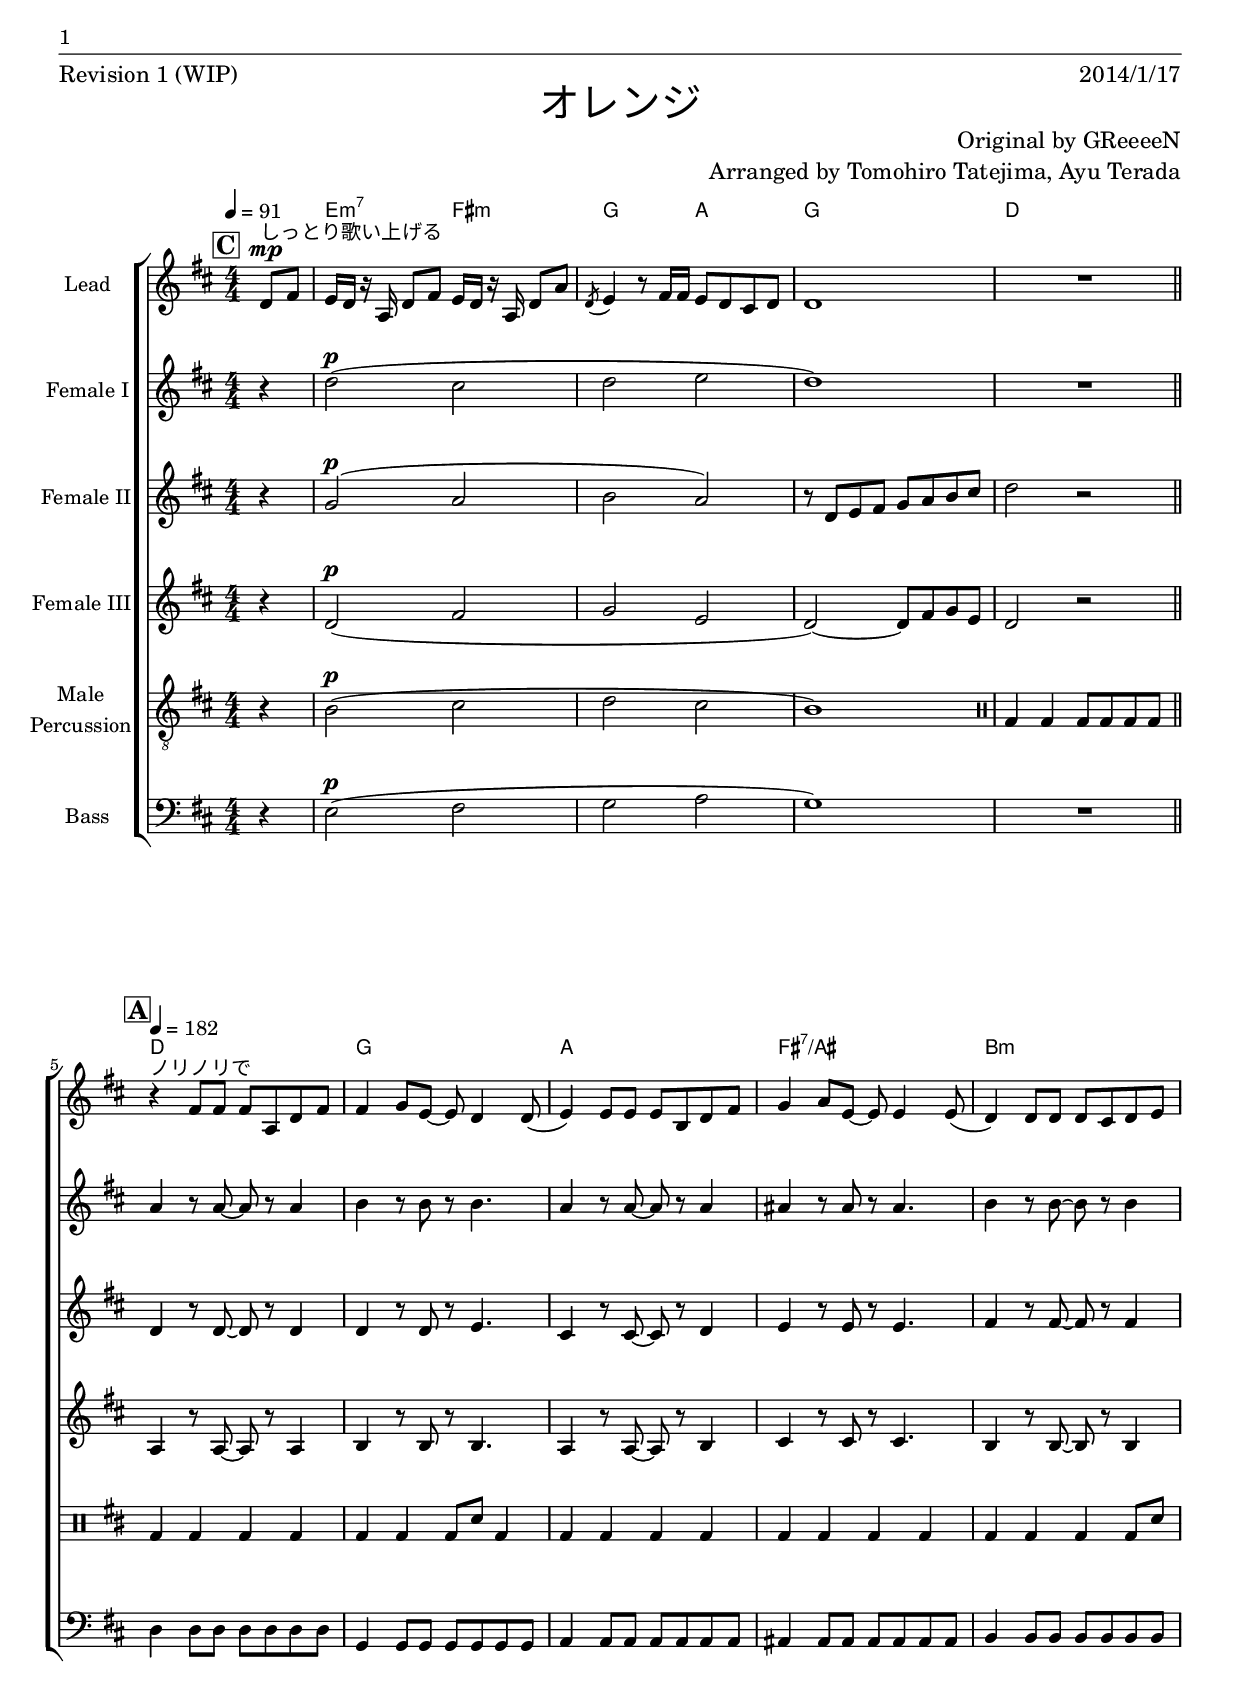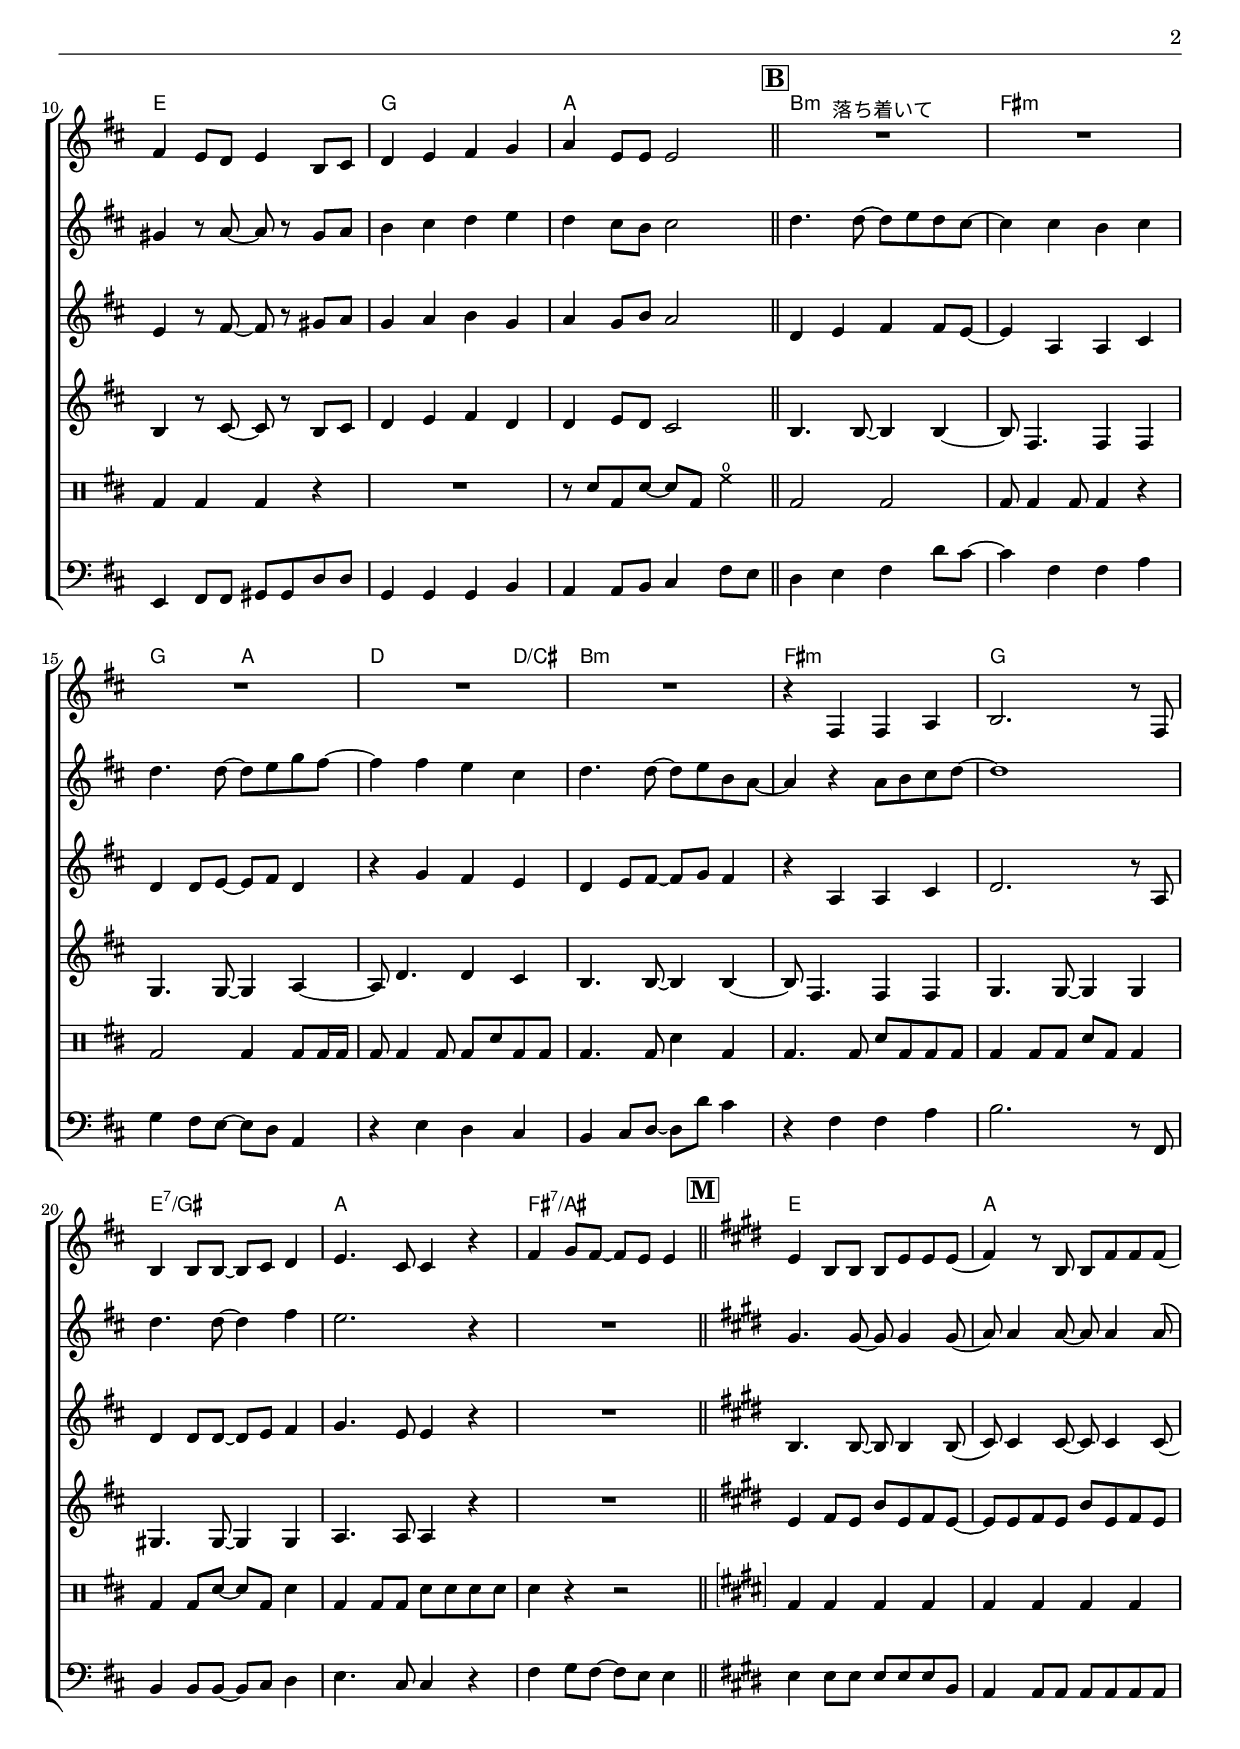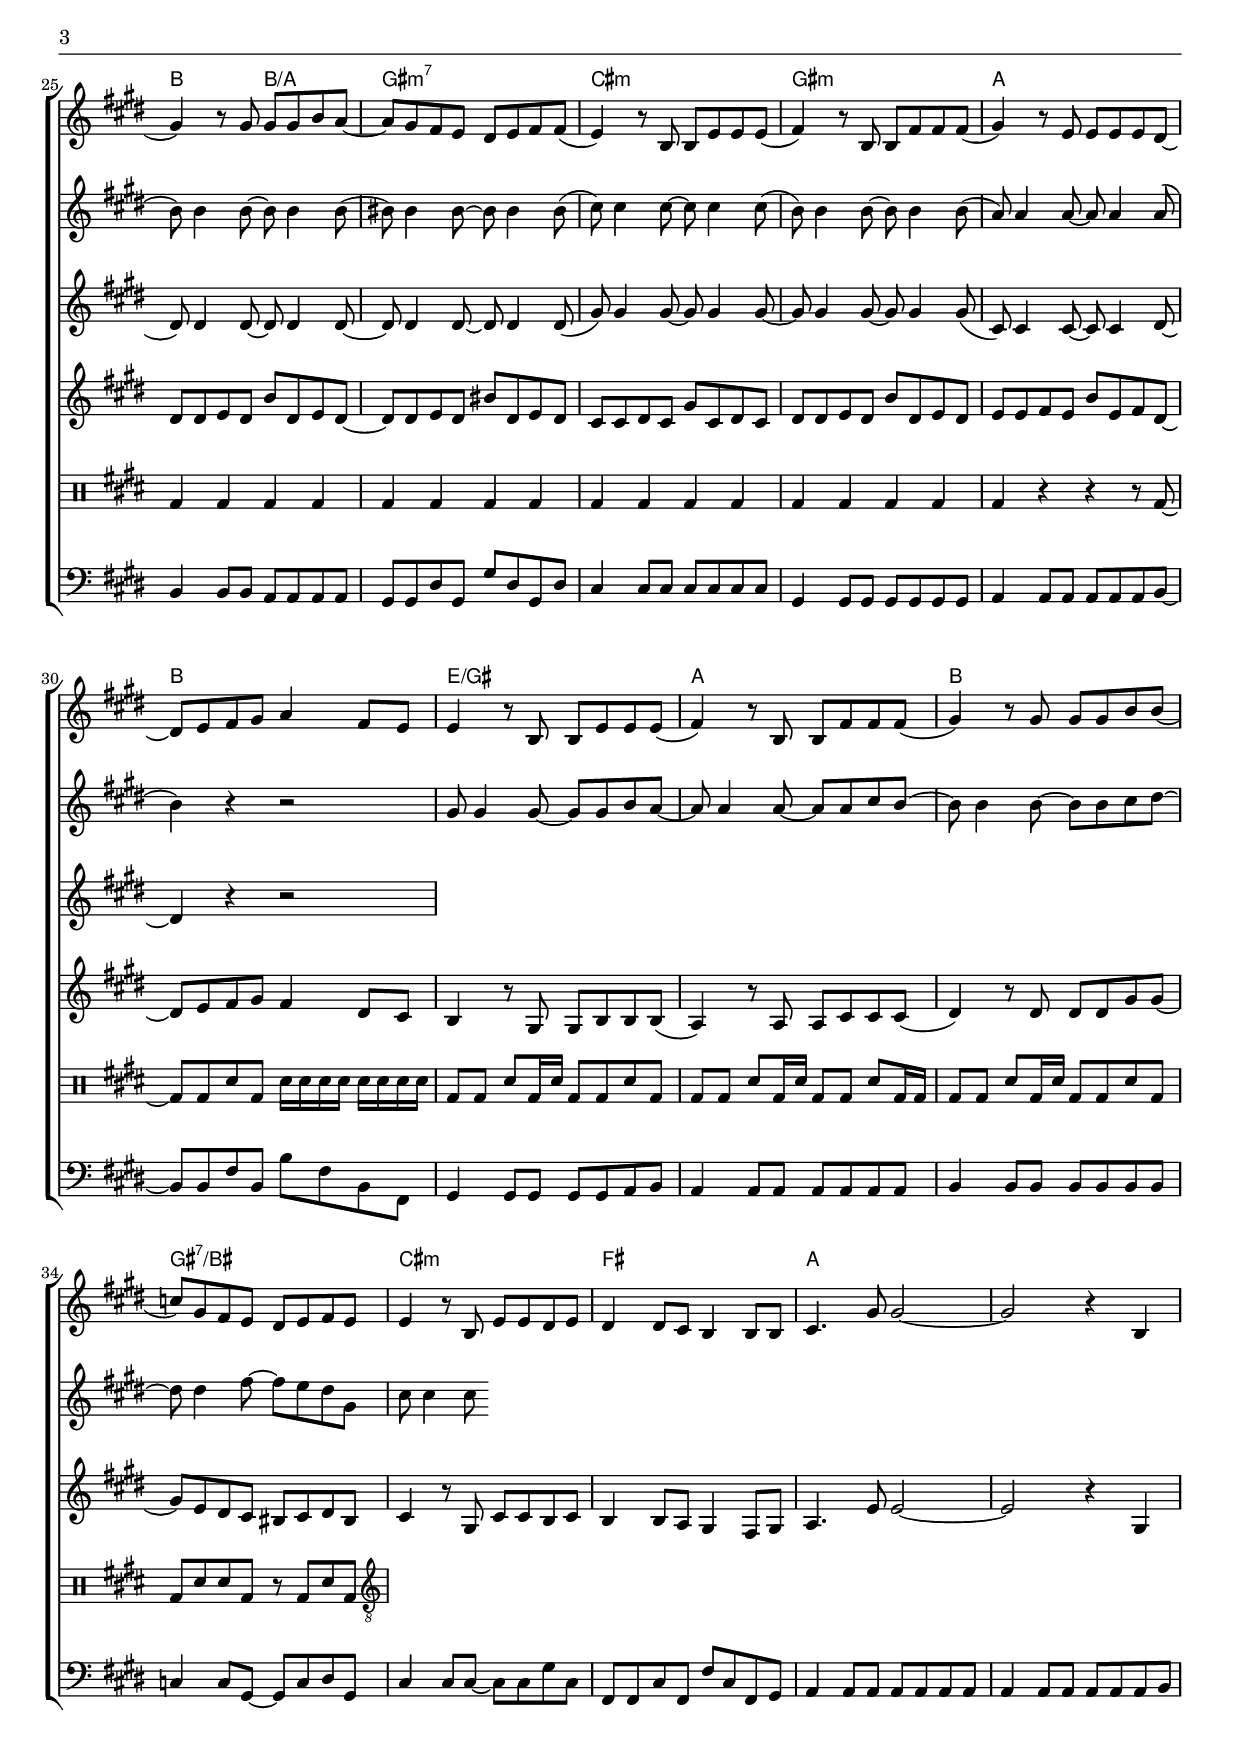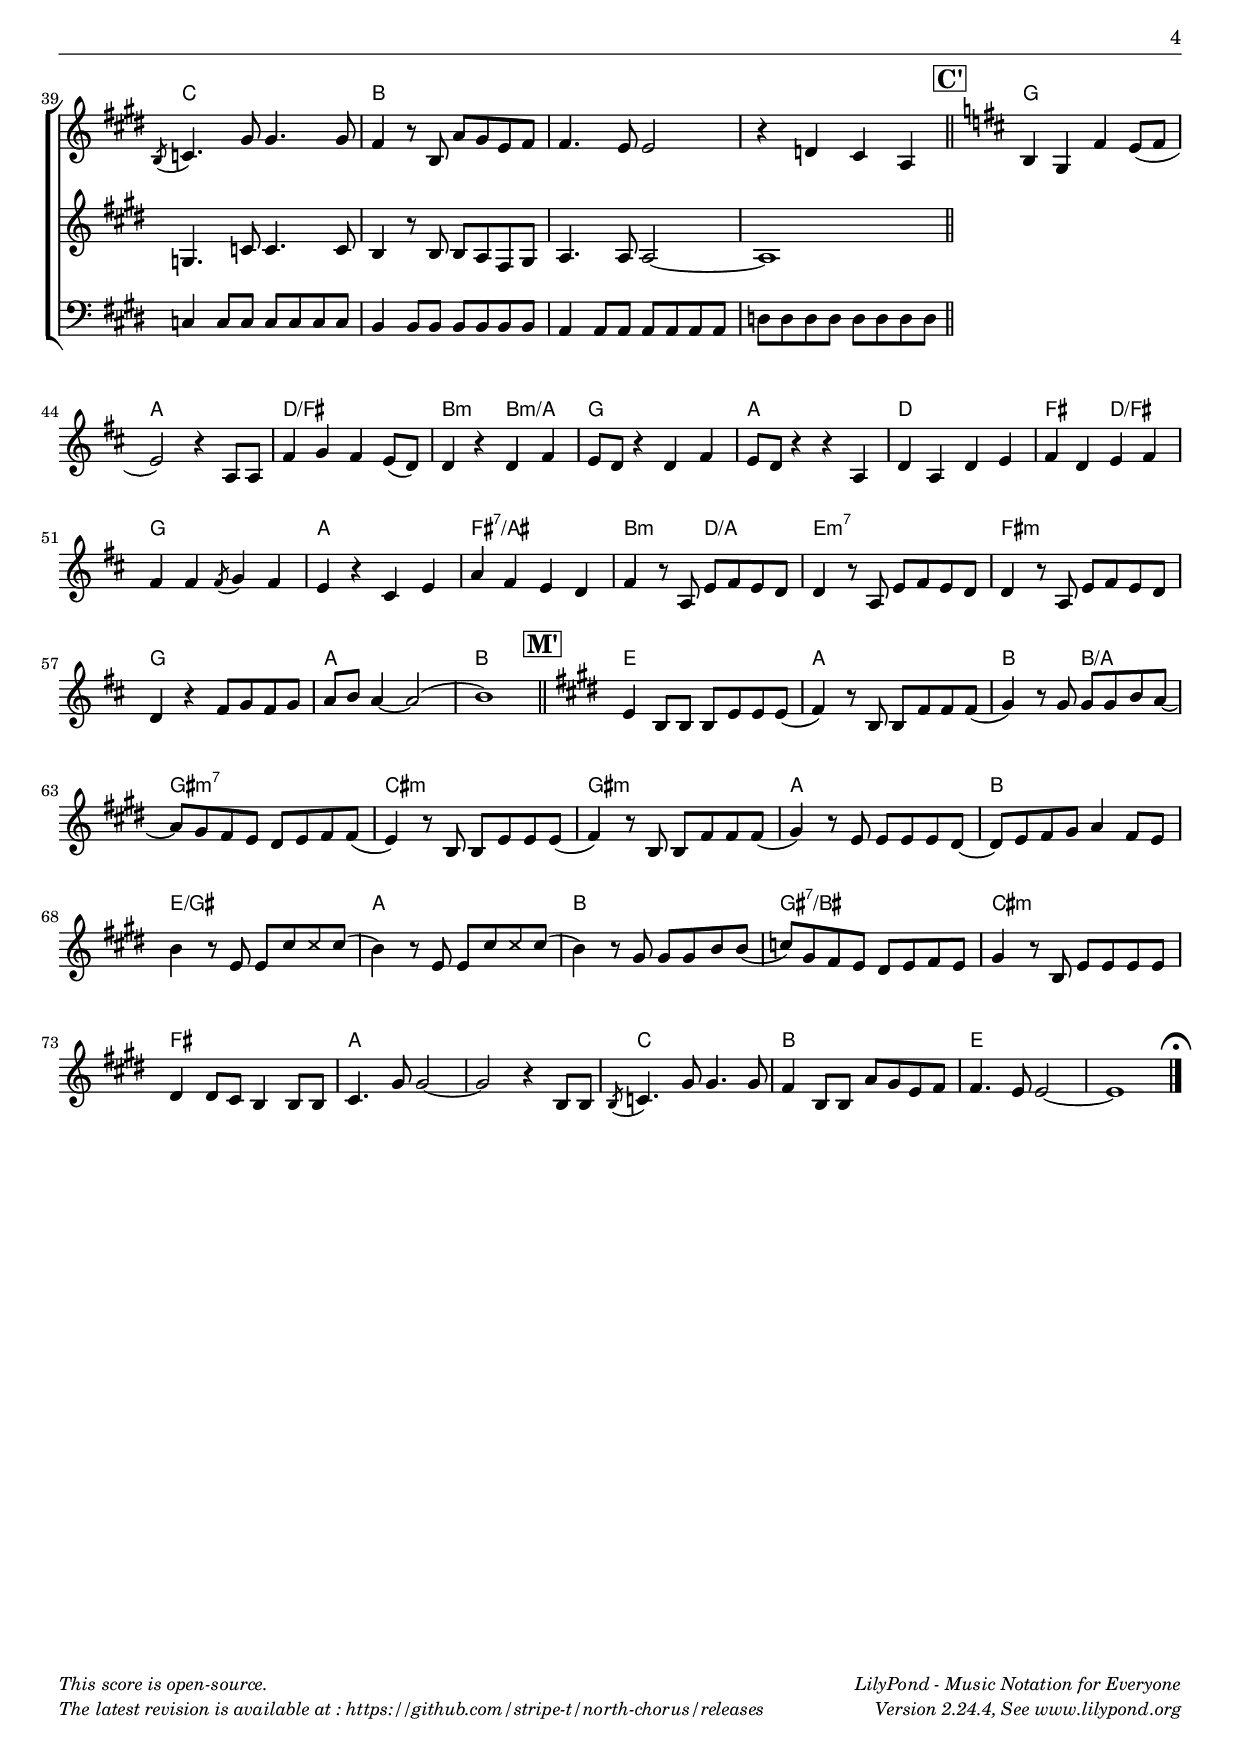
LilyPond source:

% Template revision 2
%
% For Flescobaldi :
% -*- indent-width: 4; tab-width: 4; indent-tabs: true;

\version "2.18.0"
\include "articulate.ly"

perc = #(define-music-function
         (parser location note)
         (ly:music?)
         #{
         	\new DrumVoice \with {\consists "Staff_performer"} {
         		\clef percussion
         		\set DrumVoice.midiInstrument = "standard kit"
         		#note
         	}
         	\clef "treble_8"
         	\set Voice.midiInstrument = "oboe"
         #})

#(define-markup-command (annotation layout props text) (markup?)
  "Annotation"
  (interpret-markup layout props
    #{
    	\markup { \override #'(font-name . "IPAex明朝") #text }
    #}))


% The below, invented by Mats Bengtsson, creates left and right brackets vertically
% spanning an entire staff. It is useful for offseting optional passages of music,
% as shown in the example

% The number next to "th" in (th 0.2) controls thickness of the brackets.
#(define-markup-command (left-bracket layout props) ()
 	"Draw left hand bracket"
 	(let* ((th 0.2) ;; todo: take from GROB
 	      	(width (* 2.5 th)) ;; todo: take from GROB
 	      	(ext '(-2.8 . 2.8))) ;; todo: take line-count into account
 		(ly:bracket Y ext th width)))

leftBracket = {
	\once\override BreathingSign #'text = #(make-left-bracket-markup)
	\once\override BreathingSign #'break-visibility = #end-of-line-invisible
	\once\override BreathingSign #'Y-offset = ##f
	% Trick to print it after barlines and signatures:
	\once\override BreathingSign #'break-align-symbol = #'custos
	\breathe
}


#(define-markup-command (right-bracket layout props) ()
 	"Draw right hand bracket"
 	(let* ((th .2);;todo: take from GROB
 	      	(width (* 2.5 th)) ;; todo: take from GROB
 	      	(ext '(-2.8 . 2.8))) ;; todo: take line-count into account
 		(ly:bracket Y ext th (- width))))

rightBracket = {
	\once\override BreathingSign #'text = #(make-right-bracket-markup)
	\once\override BreathingSign #'Y-offset = ##f
	\breathe
}

\paper {
	% page-count = #4
	bookTitleMarkup = \markup {
		\column {
			\fill-line {
				"Revision 1 (WIP)"
				"2014/1/17"
			}
			\fill-line {
				\override #'(font-name . "IPAex明朝")
				\fontsize #5 "オレンジ"
			}
			\fill-line {
				\null
				"Original by GReeeeN"
			}
			\fill-line {
				\null
				"Arranged by Tomohiro Tatejima, Ayu Terada"
			}
		}
	}
	oddHeaderMarkup = \markup {
		\override #'(baseline-skip . 1) \column {
			\fill-line {
				\fontsize #-1 \fromproperty #'page:page-number-string \null
			}
			\draw-hline
		}

	}
	evenHeaderMarkup = \markup {
		\override #'(baseline-skip . 1) \column {
			\fill-line {
				\null \fontsize #-1 \fromproperty #'page:page-number-string
			}
			\draw-hline
		}
	}

	oddFooterMarkup = \markup {
		\on-the-fly #last-page \column{
			\fontsize #-2 \italic \fill-line {
				\left-column {"This score is open-source." "The latest revision is available at : https://github.com/stripe-t/north-chorus/releases"}
				\right-column {"LilyPond - Music Notation for Everyone" #(string-append "Version " (lilypond-version) ", See www.lilypond.org")}
			}
		}
	}

	evenFooterMarkup = \oddFooterMarkup
}

chord = \chordmode {
	\override ChordName #'font-size = #0
	\set majorSevenSymbol = \markup { maj7 }
	\set Score.markFormatter = #format-mark-box-alphabet
	\mark \markup{\bold \box C}
	\tempo 4=91
	\partial 4*1
	s4 |
	e2:m7 fis:m | g a | g1 | d |

	\bar "||"
	\mark \markup{\bold \box A}
	\tempo 4=182
	d1 | g | a | fis:7/ais |
	b:m | e1 %{e4 e/fis e/gis e/d%} | g1 | a |
	
	\bar "||"
	\mark \markup{\bold \box B}
	b:m | fis:m | g2 a | d2. d4/cis |
	b1:m | fis:m | g | e:7/gis |
	a | fis:7/ais |
	
	\bar "||"
	\mark \markup{\bold \box M}
	e | a | b2 b/a | gis1:m7 |
	cis:m | gis:m %{e/gis%} | a | b |
	e/gis | a | b | gis:7/bis |
	cis:m | fis %{fis:m%} | a | s |
	c | b |
	s | s |	% TODO: うまくつなげる
	
	\bar "||"
	\mark \markup{\bold \box C'}
	g | a | d/fis | b2:m b:m/a |
	g1 | a | d | fis2 d/fis %{fis1%} |
	g1 | a | fis:7/ais | b2:m d/a |
	e1:m7 | fis:m | g | a |
	b |
	
	\bar "||"
	\mark \markup{\bold \box M'}
	e | a | b2 b/a | gis1:m7 |
	cis:m | gis:m %{e/gis%} | a | b |
	e/gis | a | b | gis:7/bis |
	cis:m | fis %{fis:m%} | a | s |
	c | b | e | s |
	
	\bar "|."
	\mark \markup { \musicglyph #"scripts.ufermata" }
}

fA = \relative c' {
	\key d \major
	\partial 4*1
	%\dynamicUp
	% C
	d8\mp^\markup \annotation {"しっとり歌い上げる"} fis |
	e16 d r a d8 fis e16 d r a d8 a' | \acciaccatura d, e4 r8 fis16 fis e8 d cis d | d1 | R1 |
	
	% A
	r4^\markup \annotation {"ノリノリで"} fis8 fis fis a, d fis | fis4 g8 e ~ e d4 d8( | e4) e8 e e b d fis | g4 a8 e ~ e %{fis~fis ?%} e4 e8( |
	d4) d8 d d cis d e | fis4 e8 d e4 b8 cis | d4 e fis g | a e8 e e2 |
	
	% B
	R1^\markup \annotation {"落ち着いて"} | R | R | R |
	R | r4 fis, fis a | b2. r8 fis | b4 b8 b ~ b cis d4 |
	e4. cis8 cis4 r | fis g8 fis ~ fis e e4 |
	
	% M
	\key e \major
	e4 b8 b b e e e( | fis4) r8 b, b fis' fis fis( | gis4) r8 gis gis gis b a ~ | a gis fis e dis e fis fis( |
	e4) r8 b b e e e( | fis4) r8 b, b fis' fis fis( | gis4) r8 e e e e dis ~ | dis e fis gis a4 fis8 e |
	e4 r8 b b e e e( | fis4) r8 b, b fis' fis fis( | gis4) r8 gis gis gis b b( | c) gis fis e dis e fis e |
	e4 r8 b e e dis e | dis4 dis8 cis b4 b8 b | cis4. gis'8 gis2 ~ | gis r4 b, |
	\acciaccatura b8 c4. gis'8 gis4. gis8 | fis4 r8 b, a' gis e fis | fis4. e8 e2 | r4 d cis a |
	
	% C'
	\key d \major
	b g fis' e8( fis | e2) r4 a,8 a | fis'4 g fis e8( d) | d4 r d fis |
	e8 d r4 d fis | e8 d r4 r a | d a d e | fis d e fis |
	fis fis \acciaccatura fis8 g4 fis | e r cis e | a%{ais ?%} fis e%{ees ?%} d | fis r8 a, e' fis e d |
	d4 r8 a e' fis e d | d4 r8 a e' fis e d | d4 r fis8 g fis g | a b a4 ~ a2( |
	b1) |
	
	% M'
	\key e \major
	e,4 b8 b b e e e( | fis4) r8 b, b fis' fis fis( | gis4) r8 gis gis gis b a ~ | a gis fis e dis e fis fis( |
	e4) r8 b b e e e( | fis4) r8 b, b fis' fis fis( | gis4) r8 e e e e dis ~ | dis e fis gis a4 fis8 e |
	b'4 r8 e, e cis' \xNote cis cis( | b4) r8 e, e cis' \xNote cis cis( | b4) r8 gis gis gis b b( | c) gis fis e dis e fis e |
	gis4 r8 b, e e e e | dis4 dis8 cis b4 b8 b | cis4. gis'8 gis2 ~ | gis r4 b,8 b |
	\acciaccatura b8 c4. gis'8 gis4. gis8 | fis4 b,8 b a' gis e fis | fis4. e8 e2 ~ | e1 |
}
fAlyric = \lyricmode {
	\set ignoreMelismata = ##t
	\override Lyrics . LyricText #'font-name = "IPAex明朝"
	\override Lyrics . LyricText #'font-size = #-1
}

fB = \relative c' {
	\key d \major
	\partial 4*1
	%C
	r4
	d'2\p( cis | d e | d1) | R |
	
	% A
	a4 r8 a ~ a r a4 | b4 r8 b r b4. | a4 r8 a ~ a r a4 | ais4 r8 ais  r ais4. |
	b4 r8 b ~ b r b4 | gis r8 a ~ a r gis8 a | b4 cis d e | d cis8 b cis2 |
	
	% B
	d4. d8 ~ d e d cis ~ | cis4 cis b cis | d4. d8 ~ d e g fis ~ | fis4 fis e cis |
	d4. d8 ~ d e b a ~ | a4 r a8 b cis d ~ | d1 | d4. d8 ~ d4 fis | e2. r4 |
	R1 |
	
	% M
	\key e \major
	gis,4. gis8 ~ gis8 gis4 gis8( | a) a4 a8 ~ a a4 a8( | b) b4 b8 ~ b b4 b8( | bis) bis4 bis8 ~ bis bis4 bis8( |
	cis) cis4 cis8 ~ cis cis4 cis8( | b) b4 b8 ~ b b4 b8( | a) a4 a8 ~ a a4 a8( | b4) r r2 |
	gis8 gis4 gis8 ~ gis gis b a ~ | a a4 a8 ~ a a cis b ~ | b b4 b8 ~ b b cis dis ~ | dis dis4 fis8 ~ fis e dis gis, |
	cis cis4 cis8
}
fBlyric = \lyricmode {
	\set ignoreMelismata = ##t
	\override Lyrics . LyricText #'font-name = "IPAex明朝"
	\override Lyrics . LyricText #'font-size = #-1
}

fC = \relative c'{
	\key d \major
	\partial 4*1
	% C
	r4
	g'2\p( a | b a) | r8 d, e fis g a b cis | d2 r |
	
	% A
	d,4 r8 d ~ d r d4 | d4 r8 d r e4. | cis4 r8 cis ~ cis r d4 | e4 r8 e r e4. |
	fis4 r8 fis ~ fis r fis4 | e4 r8 fis ~ fis r gis8 a | g4 a b g | a g8 b a2 |
	
	% B
	d,4 e fis fis8 e ~ | e4 a, a cis | d d8 e ~ e fis d4 | r g fis e |
	d e8 fis ~ fis g fis4 | r a, a cis | d2. r8 a | d4 d8 d ~ d e fis4 |
	g4. e8 e4 r | R1 |
	
	% C
	\key e \major
	b4. b8 ~ b b4 b8( | cis) cis4 cis8 ~ cis cis4 cis8( | dis) dis4 dis8 ~ dis dis4 dis8 ~ | dis8 dis4 dis8 ~ dis dis4 dis8( |
	gis) gis4 gis8 ~ gis gis4 gis8 ~ | gis gis4 gis8 ~ gis gis4 gis8( | cis,) cis4 cis8 ~ cis cis4 dis8 ~ | dis4 r r2 |
}
fClyric = \lyricmode {
	\set ignoreMelismata = ##t
	\override Lyrics . LyricText #'font-name = "IPAex明朝"
	\override Lyrics . LyricText #'font-size = #-1
}

fD = \relative c'{
	\key d \major
	\partial 4*1
	% C
	r4
	d2\p( fis | g e | d2) ~ d8 fis g e | d2 r |
	
	% A
	a4 r8 a ~ a r a4 | b4 r8 b r b4. | a4 r8 a ~ a r b4 | cis4 r8 cis r cis4. |
	b4 r8 b ~ b r b4 | b4 r8 cis ~ cis r b cis | d4 e fis d | d e8 d cis2 |
	
	% B
	b4. b8 ~ b4 b ~ | b8 fis4. fis4 fis | g4. g8 ~ g4 a ~ | a8 d4. d4 cis |
	b4. b8 ~ b4 b ~ | b8 fis4. fis4 fis | g4. g8 ~ g4 g | gis4. gis8 ~ gis4 gis |
	a4. a8 a4 r | R1 |
	
	% M
	\key e \major
	e'4 fis8 e b' e, fis e ~ | e e fis e b' e, fis e | dis dis e dis b' dis, e dis ~ | dis dis e dis bis' dis, e dis |
	cis cis dis cis gis' cis, dis cis | dis dis e dis b' dis, e dis | e e fis e b' e, fis dis ~ | dis e fis gis fis4 dis8 cis |
	b4 r8 gis gis b b b( | a4) r8 a a cis cis cis( | dis4) r8 dis dis dis gis gis( | gis) e dis cis bis cis dis bis |
	cis4 r8 gis cis cis b cis | b4 b8 a gis4 fis8 gis | a4. e'8 e2 ~ | e r4 gis, |
	g4. c8 c4. c8 | b4 r8 b b a fis gis | a4. a8 a2 ~ | a1 |
	
}
fDlyric = \lyricmode {
	\set ignoreMelismata = ##t
	\override Lyrics . LyricText #'font-name = "IPAex明朝"
	\override Lyrics . LyricText #'font-size = #-1
}

mA = \relative c {
	\key d \major
	\partial 4*1
	%C
	r4
	b'2\p( cis | d cis | b1) |
	\perc \drummode {
		bd4 bd bd8 bd bd bd
		
		% A
		bd4 bd bd bd | bd bd bd8 sn bd4 | bd bd bd bd | bd bd bd bd |
		bd bd bd bd8 sn | bd4 bd bd r | R1 | r8 sn bd sn ~ sn bd hho4 |
		
		% B
		bd2 bd | bd8 bd4 bd8 bd4 r | bd2 bd4 bd8 bd16 bd | bd8 bd4 bd8 bd8 sn bd8 bd |
		bd4. bd8 sn4 bd | bd4. bd8 sn8 bd bd bd | bd4 bd8 bd sn8 bd bd4 | bd4 bd8 sn ~ sn bd8 sn4 |
		bd4 bd8 bd sn8 sn sn sn | sn4 r r2 |
		
		% M
		\once \override Staff.KeySignature #'stencil = #(lambda (grob)
    		(bracketify-stencil (ly:key-signature-interface::print grob) Y 0.1 0.2 0.1))
		\notemode { \key e \major }
		bd4 bd bd bd | bd bd bd bd | bd bd bd bd | bd bd bd bd |
		bd bd bd bd | bd bd bd bd | bd r r r8 bd ~ | bd bd sn bd sn16 sn sn sn sn sn sn sn |
		bd8 bd sn bd16 sn bd8 bd sn bd | bd8 bd sn bd16 sn bd8 bd sn bd16 bd | bd8 bd sn bd16 sn bd8 bd sn bd | bd sn sn bd r bd sn bd |
	}
}
mAlyric = \lyricmode {
	\set ignoreMelismata = ##t
	\override Lyrics . LyricText #'font-name = "IPAex明朝"
	\override Lyrics . LyricText #'font-size = #-1
}

mB = \relative c {
	\key d \major
	\partial 4*1
	% C
	r4 |
	e2\p( fis | g a | g1) | R |
	
	% A
	d4 d8 d d d d d | g,4 g8 g g g g g | a4 a8 a a a a a | ais4 ais8 ais ais ais ais ais |
	b4 b8 b b b b b | e,4 fis8 fis gis gis d' d | g,4 g g b | a a8 b cis4 fis8 e |
	
	% B
	d4 e fis d'8 cis ~ | cis4 fis, fis a | g fis8 e ~ e d a4 | r e' d cis |
	b4 cis8 d ~ d d' cis4 | r4 fis, fis a | b2. r8 fis, | b4 b8 b ~ b cis d4 |
	e4. cis8 cis4 r | fis g8 fis ~ fis e e4 |
	
	% M
	\key e \major
	e4 e8 e e e e b | a4 a8 a a a a a | b4 b8 b a a a a | gis gis dis' gis, gis' dis gis, dis' |
	cis4 cis8 cis cis cis cis cis | gis4 gis8 gis gis gis gis gis | a4 a8 a a a a b ~ | b b fis' b, b' fis b, fis |
	gis4 gis8 gis gis gis a b | a4 a8 a a a a a | b4 b8 b b b b b | c4 c8 gis ~ gis c dis gis, |
	cis4 cis8 cis ~ cis cis gis' cis, | fis, fis cis' fis, fis' cis fis, gis | a4 a8 a a a a a | a4 a8 a a a a b |
	c4 c8 c c c c c | b4 b8 b b b b b | a4 a8 a a a a a | d d d d d d d d |
	
}
mBlyric = \lyricmode {
	\set ignoreMelismata = ##t
	\override Lyrics . LyricText #'font-name = "IPAex明朝"
	\override Lyrics . LyricText #'font-size = #-1
}

\book{
	\score {
		<<
			\new ChordNames {
				\set ChordNames.midiMaximumVolume = #0.0
				\set ChordNames.midiMinimumVolume = #0.0
				\chord
			}
			\new ChoirStaff <<
				\new Staff = "Female1" <<
					\set Staff.instrumentName = "Lead"
					\set Staff.midiInstrument = "flute"
					\clef treble
					\new Voice = "VoiceFemale1" \fA
				>>
				\new Lyrics = "LyricsFemale1"

				\new Staff = "Female2" <<
					\set Staff.instrumentName = "Female I"
					\set Staff.midiInstrument = "flute"
					\clef treble
					\new Voice = "VoiceFemale2" \fB
				>>
				\new Lyrics = "LyricsFemale2"

				\new Staff = "Female3" <<
					\set Staff.instrumentName = "Female II"
					\set Staff.midiInstrument = "clarinet"
					\clef treble
					\new Voice = "VoiceFemale3" \fC
				>>
				\new Lyrics = "LyricsFemale3"

				\new Staff = "Female4" <<
					\set Staff.instrumentName = "Female III"
					\set Staff.midiInstrument = "clarinet"
					\clef treble
					\new Voice = "VoiceFemale4" \fD
				>>
				\new Lyrics = "LyricsFemale4"

				\new Staff = "Male1" \with {
					\accepts "DrumVoice"
					\remove "Staff_performer"
				} <<
					\set Staff.instrumentName = \markup {\center-column{"Male" "Percussion"}}
					\set Staff.midiInstrument = "oboe"
					\clef "treble_8"
					\new Voice = "VoiceMale1" \with {\consists "Staff_performer"} \mA
				>>
				\new Lyrics = "LyricsMale1"

				\new Staff = "Male2" <<
					\set Staff.instrumentName = "Bass"
					\set Staff.midiInstrument = "bassoon"
					\clef "bass"
					\new Voice = "VoiceMale2" \mB
				>>
				\new Lyrics = "LyricsMale2"

				\context Lyrics = "LyricsFemale1" {
					\lyricsto "VoiceFemale1" {
						\fAlyric
					}
				}
				\context Lyrics = "LyricsFemale2" {
					\lyricsto "VoiceFemale2" {
						\fBlyric
					}
				}
				\context Lyrics = "LyricsFemale3" {
					\lyricsto "VoiceFemale3" {
						\fClyric
					}
				}
				\context Lyrics = "LyricsFemale4" {
					\lyricsto "VoiceFemale4" {
						\fDlyric
					}
				}
				\context Lyrics = "LyricsMale1" {
					\lyricsto "VoiceMale1" {
						\mAlyric
					}
				}
				\context Lyrics = "LyricsMale2" {
					\lyricsto "VoiceMale2" {
						\mBlyric
					}
				}
			>>
		>>
		\layout {
			#(layout-set-staff-size 17.82)
			\context {
				\Score
				%fontSize = -1
				\override StaffSymbol #'staff-space = 2.5457\pt % staffsize/7 may be good
				\numericTimeSignature
			}
			\context {
				\Voice
				\dynamicUp
			}
		}
		\midi {}
	}
}